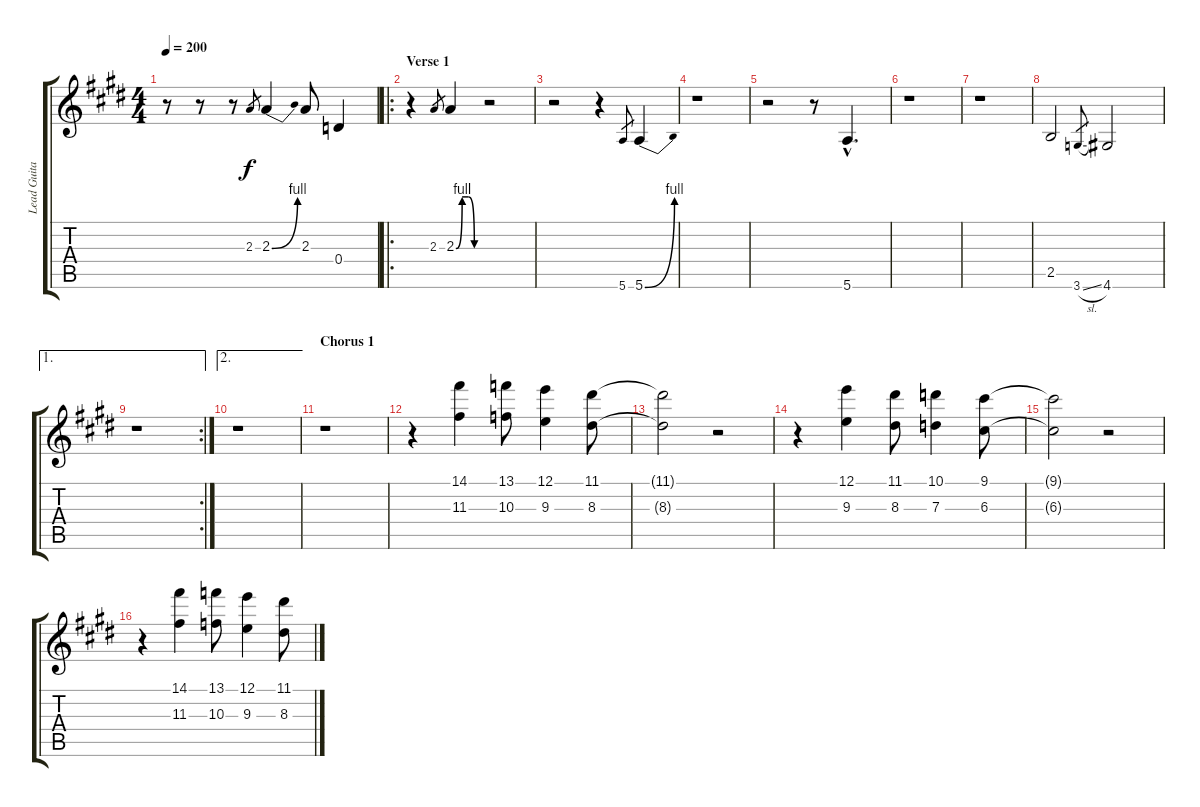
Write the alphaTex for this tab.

\track ("Lead Guitar" "Lead Guita") {instrument overdrivenguitar}
\staff {score tabs}
\tuning (E4 B3 G3 D3 A2 E2) {hide}
\ts (4 4)
\section ("" "")
\tempo 200
\clef g2
\ks e
r.8{dy f instrument overdrivenguitar} r.8 r.8 2.3.8{gr} 2.3{be (bend 0 0 60 4)}.4 2.3.8 0.4.4 |
\ro
\section ("" "Verse 1")
r.4 2.3.8{gr} 2.3{be (custom 0 0 15 4 30 4 45 0 60 0)}.4 r.2 |
r.2 r.4 5.6.8{gr} 5.6{be (bend 0 0 60 4)}.4 |
r.1 |
r.2 r.8 5.6{hac}.4{d} |
r.1 |
r.1 |
2.5.2 3.6{sl}.8{gr} 4.6.2 |
\ae 1
\rc 2
r.1 |
\ae 2
r.1 |
\section ("" "Chorus 1")
r.1 |
r.4 (14.1 11.3).4 (13.1 10.3).8 (12.1 9.3).4 (11.1 8.3).8 |
(11.1{t} 8.3{t}).2 r.2 |
r.4 (12.1 9.3).4 (11.1 8.3).8 (10.1 7.3).4 (9.1 6.3).8 |
(9.1{t} 6.3{t}).2 r.2 |
r.4 (14.1 11.3).4 (13.1 10.3).8 (12.1 9.3).4 (11.1 8.3).8
